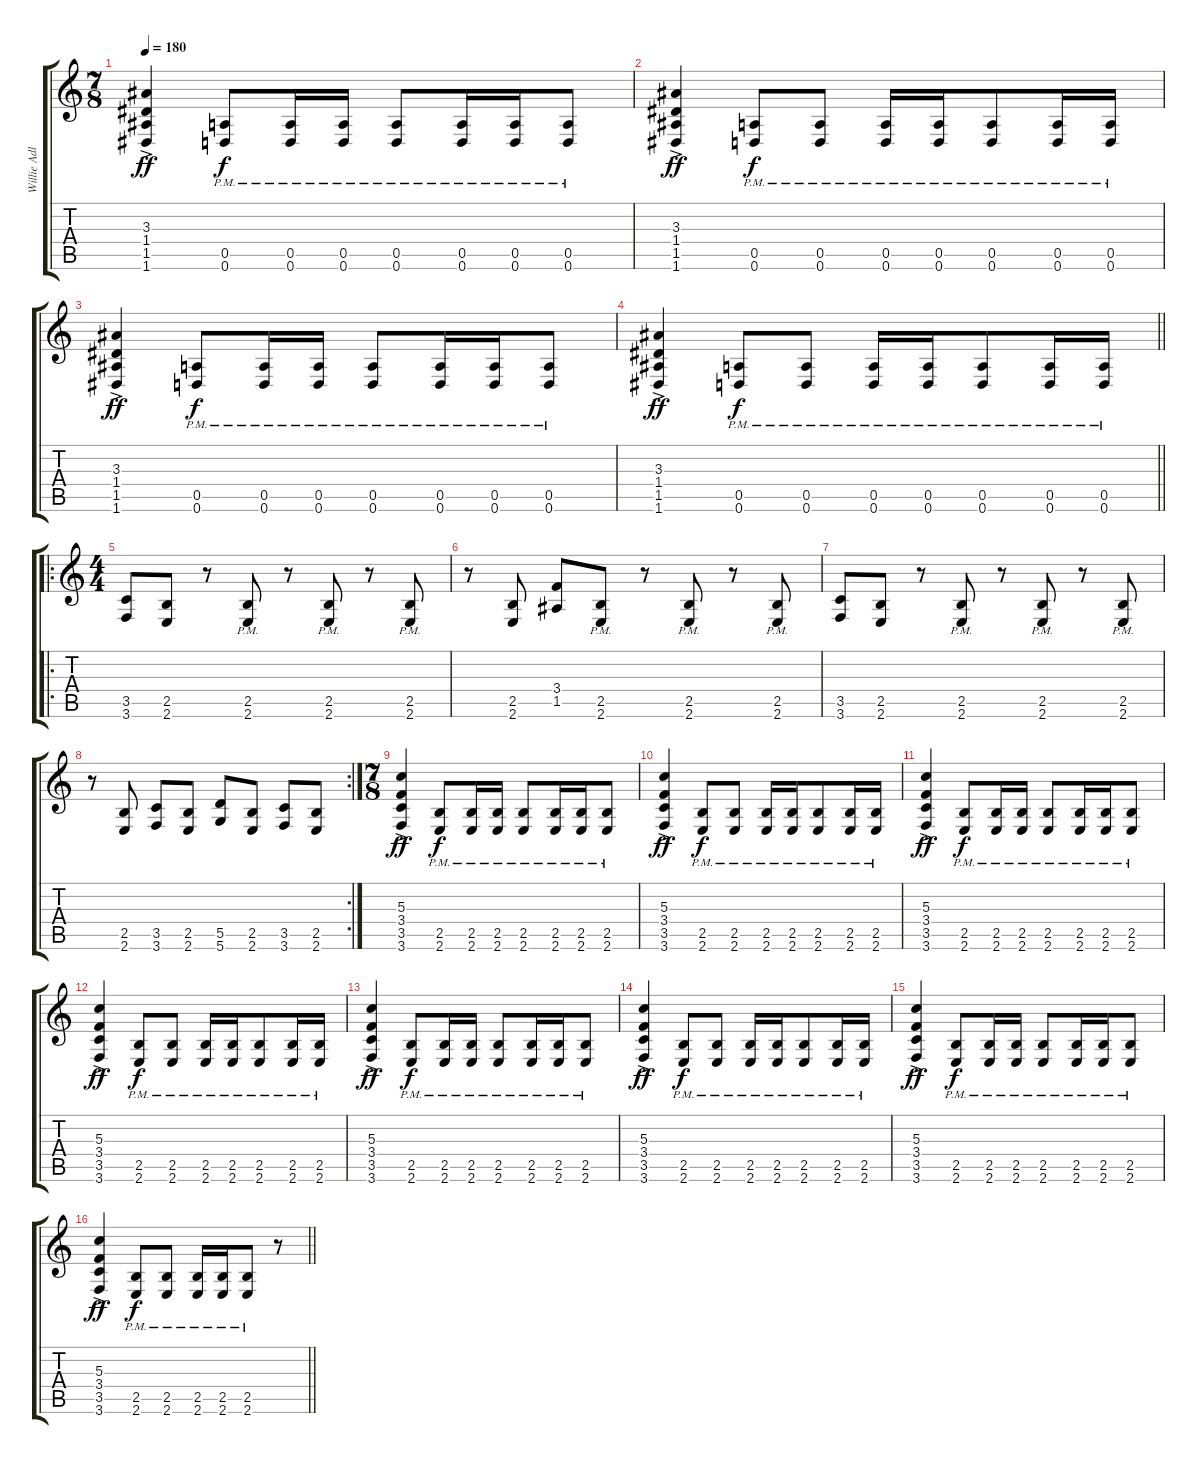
\track ("Willie Adler" "Willie Adl") {instrument distortionguitar}
\staff {score tabs}
\tuning (D4 B3 G3 D3 A2 D2) {hide}
\ts (7 8)
\tempo 180
\clef g2
\ks c
(3.3{ac} 1.4{ac} 1.5{ac} 1.6{ac}).4{dy ff} (0.5{pm} 0.6{pm}).8{dy f} (0.5{pm} 0.6{pm}).16 (0.5{pm} 0.6{pm}).16 (0.5{pm} 0.6{pm}).8 (0.5{pm} 0.6{pm}).16 (0.5{pm} 0.6{pm}).16 (0.5{pm} 0.6{pm}).8 |
(3.3{ac} 1.4{ac} 1.5{ac} 1.6{ac}).4{dy ff} (0.5{pm} 0.6{pm}).8{dy f} (0.5{pm} 0.6{pm}).8 (0.5{pm} 0.6{pm}).16 (0.5{pm} 0.6{pm}).16 (0.5{pm} 0.6{pm}).8 (0.5{pm} 0.6{pm}).16 (0.5{pm} 0.6{pm}).16 |
(3.3{ac} 1.4{ac} 1.5{ac} 1.6{ac}).4{dy ff} (0.5{pm} 0.6{pm}).8{dy f} (0.5{pm} 0.6{pm}).16 (0.5{pm} 0.6{pm}).16 (0.5{pm} 0.6{pm}).8 (0.5{pm} 0.6{pm}).16 (0.5{pm} 0.6{pm}).16 (0.5{pm} 0.6{pm}).8 |
\barLineRight lightlight
(3.3{ac} 1.4{ac} 1.5{ac} 1.6{ac}).4{dy ff} (0.5{pm} 0.6{pm}).8{dy f} (0.5{pm} 0.6{pm}).8 (0.5{pm} 0.6{pm}).16 (0.5{pm} 0.6{pm}).16 (0.5{pm} 0.6{pm}).8 (0.5{pm} 0.6{pm}).16 (0.5{pm} 0.6{pm}).16 |
\ro
\ts (4 4)
(3.5 3.6).8 (2.5 2.6).8 r.8 (2.5{pm} 2.6{pm}).8 r.8 (2.5{pm} 2.6{pm}).8 r.8 (2.5{pm} 2.6{pm}).8 |
r.8 (2.5 2.6).8 (3.4 1.5).8 (2.5{pm} 2.6{pm}).8 r.8 (2.5{pm} 2.6{pm}).8 r.8 (2.5{pm} 2.6{pm}).8 |
(3.5 3.6).8 (2.5 2.6).8 r.8 (2.5{pm} 2.6{pm}).8 r.8 (2.5{pm} 2.6{pm}).8 r.8 (2.5{pm} 2.6{pm}).8 |
\rc 2
r.8 (2.5 2.6).8 (3.5 3.6).8 (2.5 2.6).8 (5.5 5.6).8 (2.5 2.6).8 (3.5 3.6).8 (2.5 2.6).8 |
\ts (7 8)
(5.3{ac} 3.4{ac} 3.5{ac} 3.6{ac}).4{dy ff} (2.5{pm} 2.6{pm}).8{dy f} (2.5{pm} 2.6{pm}).16 (2.5{pm} 2.6{pm}).16 (2.5{pm} 2.6{pm}).8 (2.5{pm} 2.6{pm}).16 (2.5{pm} 2.6{pm}).16 (2.5{pm} 2.6{pm}).8 |
(5.3{ac} 3.4{ac} 3.5{ac} 3.6{ac}).4{dy ff} (2.5{pm} 2.6{pm}).8{dy f} (2.5{pm} 2.6{pm}).8 (2.5{pm} 2.6{pm}).16 (2.5{pm} 2.6{pm}).16 (2.5{pm} 2.6{pm}).8 (2.5{pm} 2.6{pm}).16 (2.5{pm} 2.6{pm}).16 |
(5.3{ac} 3.4{ac} 3.5{ac} 3.6{ac}).4{dy ff} (2.5{pm} 2.6{pm}).8{dy f} (2.5{pm} 2.6{pm}).16 (2.5{pm} 2.6{pm}).16 (2.5{pm} 2.6{pm}).8 (2.5{pm} 2.6{pm}).16 (2.5{pm} 2.6{pm}).16 (2.5{pm} 2.6{pm}).8 |
(5.3{ac} 3.4{ac} 3.5{ac} 3.6{ac}).4{dy ff} (2.5{pm} 2.6{pm}).8{dy f} (2.5{pm} 2.6{pm}).8 (2.5{pm} 2.6{pm}).16 (2.5{pm} 2.6{pm}).16 (2.5{pm} 2.6{pm}).8 (2.5{pm} 2.6{pm}).16 (2.5{pm} 2.6{pm}).16 |
(5.3{ac} 3.4{ac} 3.5{ac} 3.6{ac}).4{dy ff} (2.5{pm} 2.6{pm}).8{dy f} (2.5{pm} 2.6{pm}).16 (2.5{pm} 2.6{pm}).16 (2.5{pm} 2.6{pm}).8 (2.5{pm} 2.6{pm}).16 (2.5{pm} 2.6{pm}).16 (2.5{pm} 2.6{pm}).8 |
(5.3{ac} 3.4{ac} 3.5{ac} 3.6{ac}).4{dy ff} (2.5{pm} 2.6{pm}).8{dy f} (2.5{pm} 2.6{pm}).8 (2.5{pm} 2.6{pm}).16 (2.5{pm} 2.6{pm}).16 (2.5{pm} 2.6{pm}).8 (2.5{pm} 2.6{pm}).16 (2.5{pm} 2.6{pm}).16 |
(5.3{ac} 3.4{ac} 3.5{ac} 3.6{ac}).4{dy ff} (2.5{pm} 2.6{pm}).8{dy f} (2.5{pm} 2.6{pm}).16 (2.5{pm} 2.6{pm}).16 (2.5{pm} 2.6{pm}).8 (2.5{pm} 2.6{pm}).16 (2.5{pm} 2.6{pm}).16 (2.5{pm} 2.6{pm}).8 |
\barLineRight lightlight
(5.3{ac} 3.4{ac} 3.5{ac} 3.6{ac}).4{dy ff} (2.5{pm} 2.6{pm}).8{dy f} (2.5{pm} 2.6{pm}).8 (2.5{pm} 2.6{pm}).16 (2.5{pm} 2.6{pm}).16 (2.5{pm} 2.6{pm}).8 r.8
